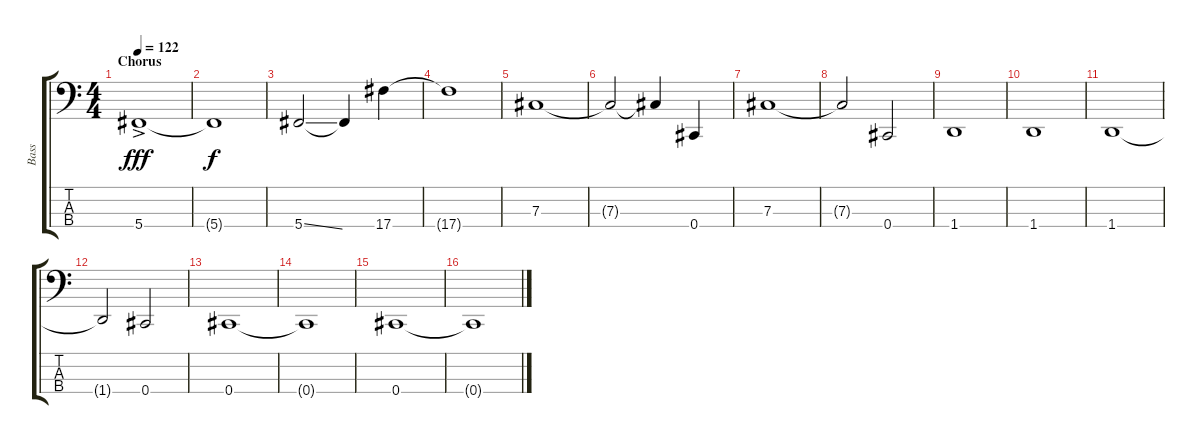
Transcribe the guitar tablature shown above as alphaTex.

\track ("Bass" "Bass") {instrument electricbassfinger}
\staff {score tabs}
\tuning (E2 B1 Gb1 Db1) {hide}
\ts (4 4)
\section ("" "Chorus")
\tempo 122
\clef f4
\ks c
5.4{ac}.1{dy fff} |
5.4{t}.1{dy f} |
5.4{ss}.2 5.4{t}.4 17.4.4 |
17.4{t}.1 |
7.3.1 |
7.3{t}.2 7.3{t}.4 0.4.4 |
7.3.1 |
7.3{t}.2 0.4.2 |
1.4.1 |
1.4.1 |
1.4.1 |
1.4{t}.2 0.4.2 |
0.4.1 |
0.4{t}.1 |
0.4.1 |
0.4{t}.1
